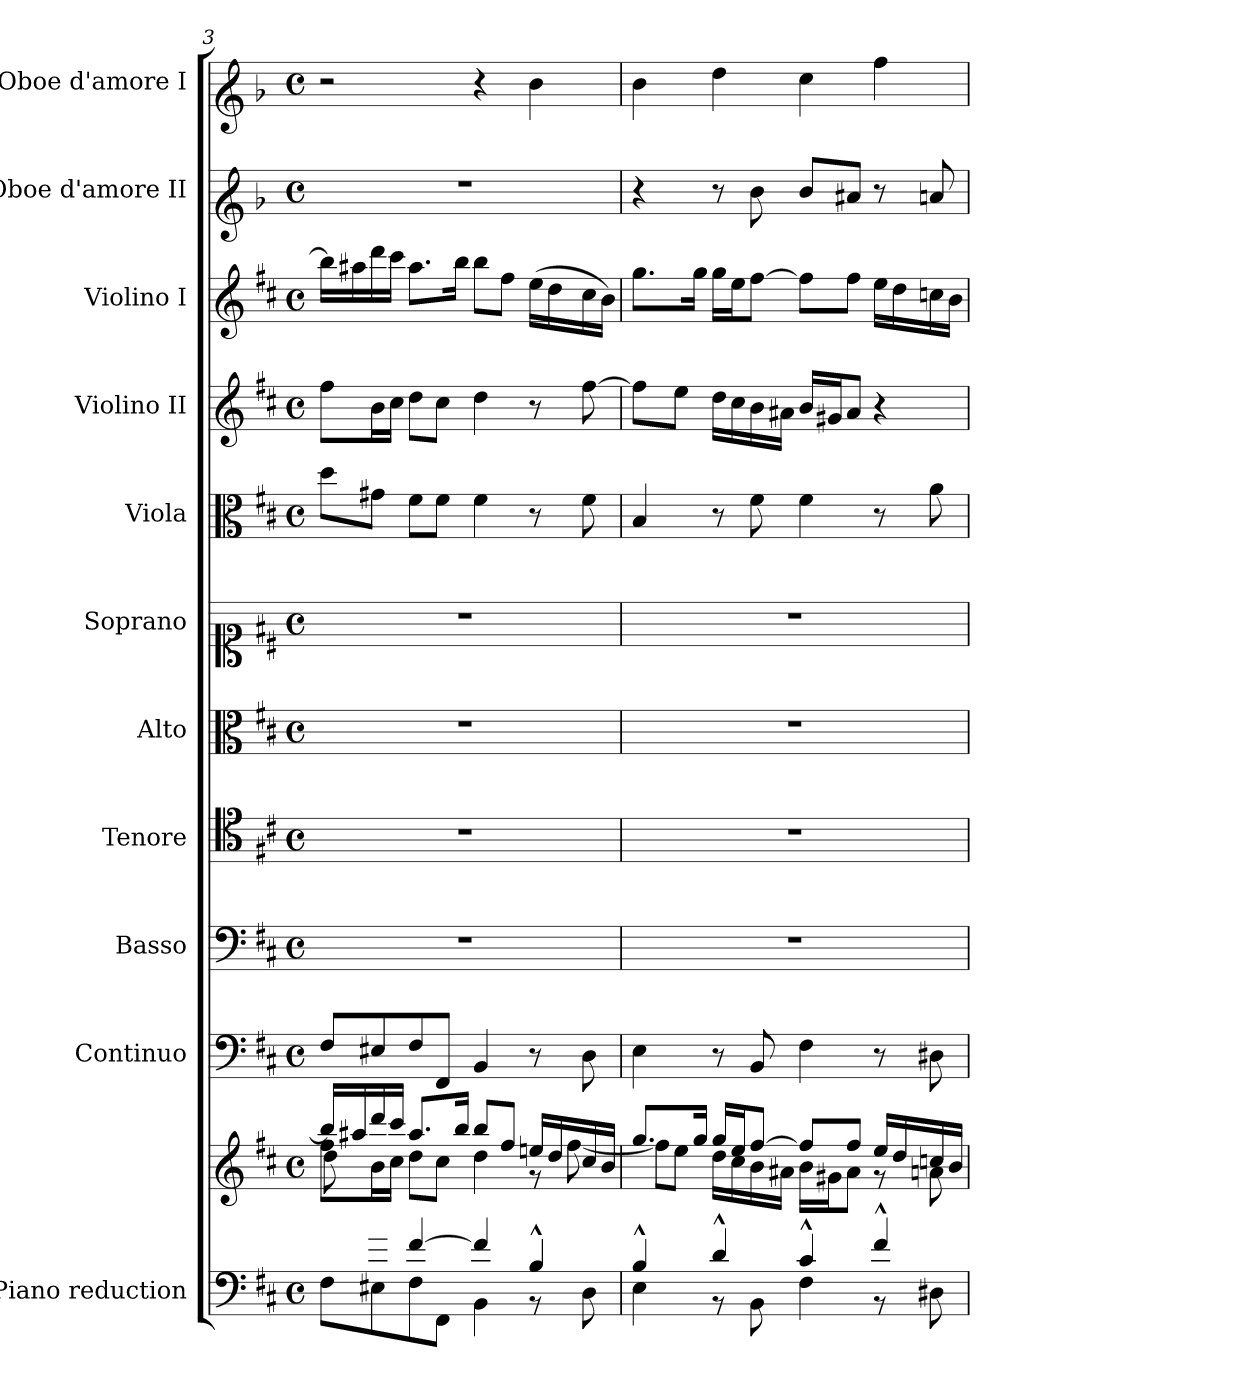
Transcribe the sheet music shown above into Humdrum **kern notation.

**kern	**kern	**kern	**kern	**kern	**kern	**kern	**kern	**kern	**kern	**kern	**kern
*part11	*part11	*part10	*part9	*part8	*part7	*part6	*part5	*part4	*part3	*part2	*part1
*staff12	*staff11	*staff10	*staff9	*staff8	*staff7	*staff6	*staff5	*staff4	*staff3	*staff2	*staff1
*I"Piano reduction	*	*I"Continuo	*I"Basso	*I"Tenore	*I"Alto	*I"Soprano	*I"Viola	*I"Violino II	*I"Violino I	*I"Oboe d'amore II	*I"Oboe d'amore I
*I'Pno	*	*	*	*	*	*	*I'Vla	*I'Vln	*I'Vln	*I'Ob	*I'Ob
!!LO:PB:g=z
*clefF4	*clefG2	*clefF4	*clefF4	*clefC4	*clefC3	*clefC1	*clefC3	*clefG2	*clefG2	*clefG1	*clefG1
*	*	*	*	*	*	*	*	*	*	*ITrd2c3	*ITrd2c3
*k[f#c#]	*k[f#c#]	*k[f#c#]	*k[f#c#]	*k[f#c#]	*k[f#c#]	*k[f#c#]	*k[f#c#]	*k[f#c#]	*k[f#c#]	*k[f#c#]	*k[f#c#]
*M4/4	*M4/4	*M4/4	*M4/4	*M4/4	*M4/4	*M4/4	*M4/4	*M4/4	*M4/4	*M4/4	*M4/4
*met(c)	*met(c)	*met(c)	*met(c)	*met(c)	*met(c)	*met(c)	*met(c)	*met(c)	*met(c)	*met(c)	*met(c)
=3	=3	=3	=3	=3	=3	=3	=3	=3	=3	=3	=3
*^	*^	*	*	*	*	*	*	*	*	*	*
*	*	*	*^	*	*	*	*	*	*	*	*	*	*
8ryy	8F#\L	16bb/LL]	8ff#\L	8dd\L	8F#/L	1r	1r	1r	1r	8dd\L	8ff#\L	16bb\LL]	1r	2r
.	.	16aa#X/	.	.	.	.	.	.	.	.	.	16aa#X\	.	.
8g#X/J	8E#X\	16ddd/	16b\L	2..ryy	8E#X/	.	.	.	.	8g#X\J	16b\L	16ddd\	.	.
.	.	16ccc#/JJ	16cc#\JJ	.	.	.	.	.	.	.	16cc#\JJ	16ccc#\JJ	.	.
[4f#/	8F#\	8.aa#/L	8dd\L	.	8F#/	.	.	.	.	8f#\L	8dd\L	8.aa#\L	.	.
.	8FF#\J	.	8cc#\J	.	8FF#/J	.	.	.	.	8f#\J	8cc#\J	.	.	.
.	.	16bb/Jk	.	.	.	.	.	.	.	.	.	16bb\Jk	.	.
4f#/]	4BB\	8bb/L	4dd\	.	4BB/	.	.	.	.	4f#\	4dd\	8bb\L	.	4r
.	.	8ff#/J	.	.	.	.	.	.	.	.	.	8ff#\J	.	.
4B^^/	8r	16een/LL	8r	.	8r	.	.	.	.	8r	8r	(>16ee\LL	.	4b\
.	.	16dd/	.	.	.	.	.	.	.	.	.	16dd\	.	.
.	8D\	16cc#/	[8ff#\	.	8D\	.	.	.	.	8f#\	[8ff#\	16cc#\	.	.
.	.	16b/JJ	.	.	.	.	.	.	.	.	.	16b\JJ)	.	.
*	*	*	*v	*v	*	*	*	*	*	*	*	*	*	*
=4	=4	=4	=4	=4	=4	=4	=4	=4	=4	=4	=4	=4	=4
4B^^/	4E\	8.gg/L	8ff#\L]	4E\	1r	1r	1r	1r	4B/	8ff#\L]	8.gg\L	4r	4b\
.	.	.	8ee\J	.	.	.	.	.	.	8ee\J	.	.	.
.	.	16gg/Jk	.	.	.	.	.	.	.	.	16gg\Jk	.	.
4d^^/	8r	16gg/LL	16dd\LL	8r	.	.	.	.	8r	16dd\LL	16gg\LL	8r	4dd\
.	.	16ee/J	16cc#\	.	.	.	.	.	.	16cc#\	16ee\J	.	.
.	8BB\	[8ff#/J	16b\	8BB/	.	.	.	.	8f#\	16b\	[8ff#\J	8b\	.
.	.	.	16a#X\JJ	.	.	.	.	.	.	16a#X\JJ	.	.	.
4c#^^/	4F#\	8ff#/L]	16b\LL	4F#\	.	.	.	.	4f#\	16b/LL	8ff#\L]	8b/L	4cc#\
.	.	.	16g#X\J	.	.	.	.	.	.	16g#X/J	.	.	.
.	.	8ff#/J	8a#\J	.	.	.	.	.	.	8a#/J	8ff#\J	8a#X/J	.
4f#^^/	8r	16ee/LL	8r	8r	.	.	.	.	8r	4r	16ee\LL	8r	4ff#\
.	.	16dd/	.	.	.	.	.	.	.	.	16dd\	.	.
.	8D#X\	16ccn/	8an\	8D#X\	.	.	.	.	8a\	.	16ccn\	8an/	.
.	.	16b/JJ	.	.	.	.	.	.	.	.	16b\JJ	.	.
*v	*v	*	*	*	*	*	*	*	*	*	*	*	*
*	*v	*v	*	*	*	*	*	*	*	*	*	*
=	=	=	=	=	=	=	=	=	=	=	=
*-	*-	*-	*-	*-	*-	*-	*-	*-	*-	*-	*-
